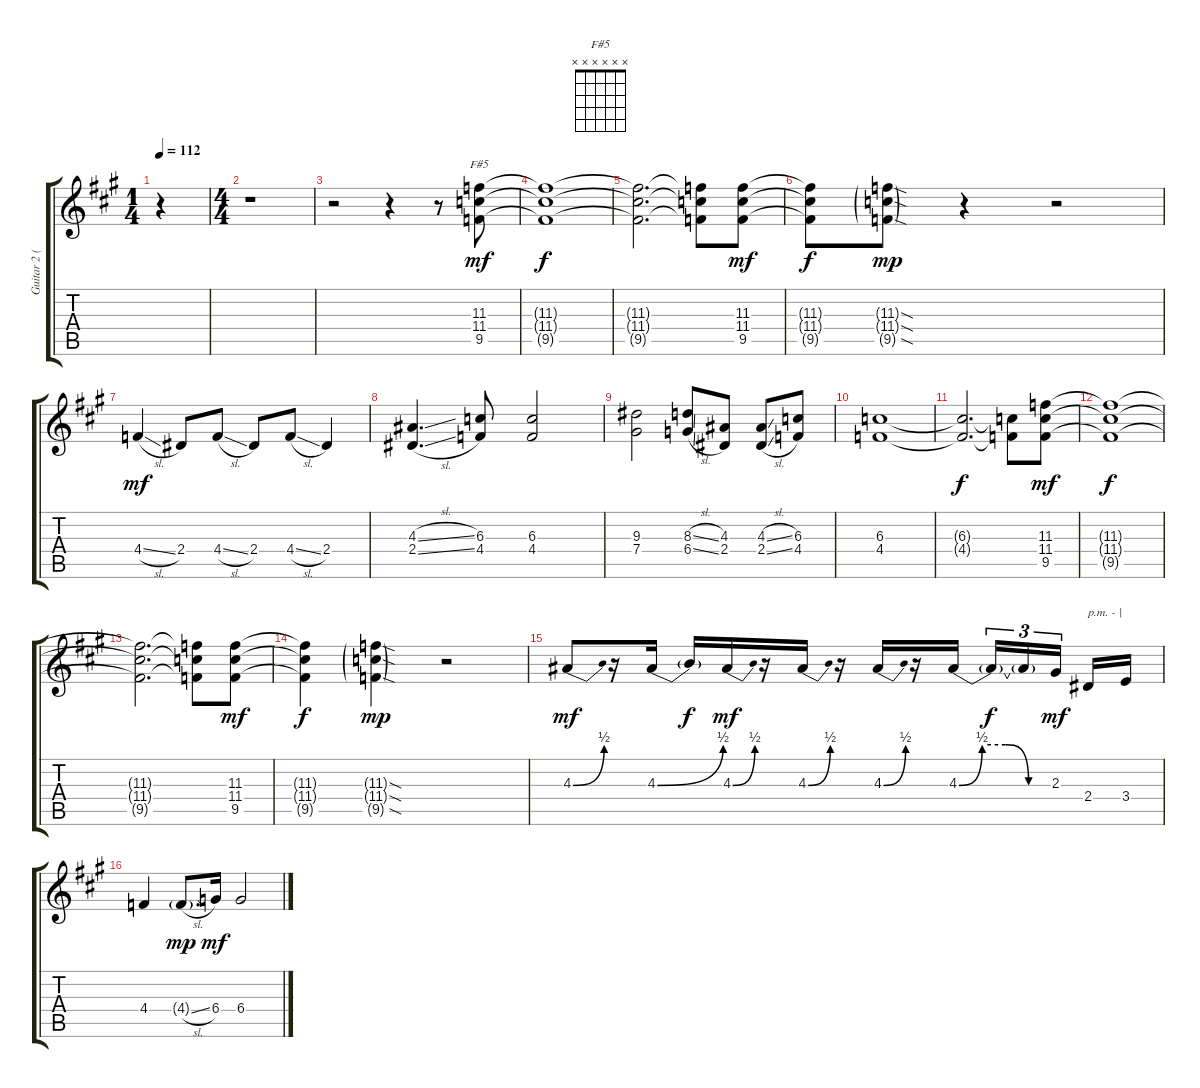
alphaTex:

\track ("Guitar 2 (Izzy)" "Guitar 2 (") {instrument overdrivenguitar}
\staff {score tabs}
\tuning (Eb4 Bb3 Gb3 Db3 Ab2 Eb2) {hide}
\chord ("F#5" x x x x x x)
\ts (1 4)
\tempo 112
\clef g2
\ks f#minor
r.4{dy mf instrument overdrivenguitar} |
\ts (4 4)
r.1 |
r.2 r.4 r.8 (11.3 11.4 9.5).8{ch "F#5"} |
(11.3{t} 11.4{t} 9.5{t}).1{dy f} |
(11.3{t} 11.4{t} 9.5{t}).2{d} (11.3{t} 11.4{t} 9.5{t}).8 (11.3 11.4 9.5).8{dy mf} |
(11.3{t} 11.4{t} 9.5{t}).8{dy f} (11.3{sod g} 11.4{sod g} 9.5{sod g}).8{dy mp} r.4 r.2 |
4.4{sl}.4{dy mf} 2.4.8 4.4{sl}.8 2.4.8 4.4{sl}.8 2.4.4 |
(4.3{sl} 2.4{sl}).4{d} (6.3 4.4).8 (6.3 4.4).2 |
(9.3 7.4).2 (8.3{sl} 6.4{sl}).8 (4.3 2.4).8 (4.3{sl} 2.4{sl}).8 (6.3 4.4).8 |
(6.3 4.4).1 |
(6.3{t} 4.4{t}).2{d dy f} (6.3{t} 4.4{t}).8 (11.3 11.4 9.5).8{dy mf} |
(11.3{t} 11.4{t} 9.5{t}).1{dy f} |
(11.3{t} 11.4{t} 9.5{t}).2{d} (11.3{t} 11.4{t} 9.5{t}).8 (11.3 11.4 9.5).8{dy mf} |
(11.3{t} 11.4{t} 9.5{t}).4{dy f} (11.3{sod g} 11.4{sod g} 9.5{sod g}).4{dy mp} r.2 |
4.3{be (bend 0 0 60 2)}.8{dy mf} r.16 4.3{be (bend 0 0 60 2)}.16 4.3{t}.16{dy f} 4.3{be (bend 0 0 60 2)}.16{dy mf} r.16 4.3{be (bend 0 0 60 2)}.16 r.16 4.3{be (bend 0 0 60 2)}.16 r.16 4.3{be (custom 0 0 15 2 30 2 45 0 60 0)}.16 4.3{t}.16{tu (3 2) dy f} 4.3{t}.16{tu (3 2)} 2.3.16{tu (3 2) dy mf} 2.4.16{txt "p.m. - |"} 3.4.16 |
4.4.4 4.4{sl g}.8{d dy mp} 6.4.16{dy mf} 6.4.2
